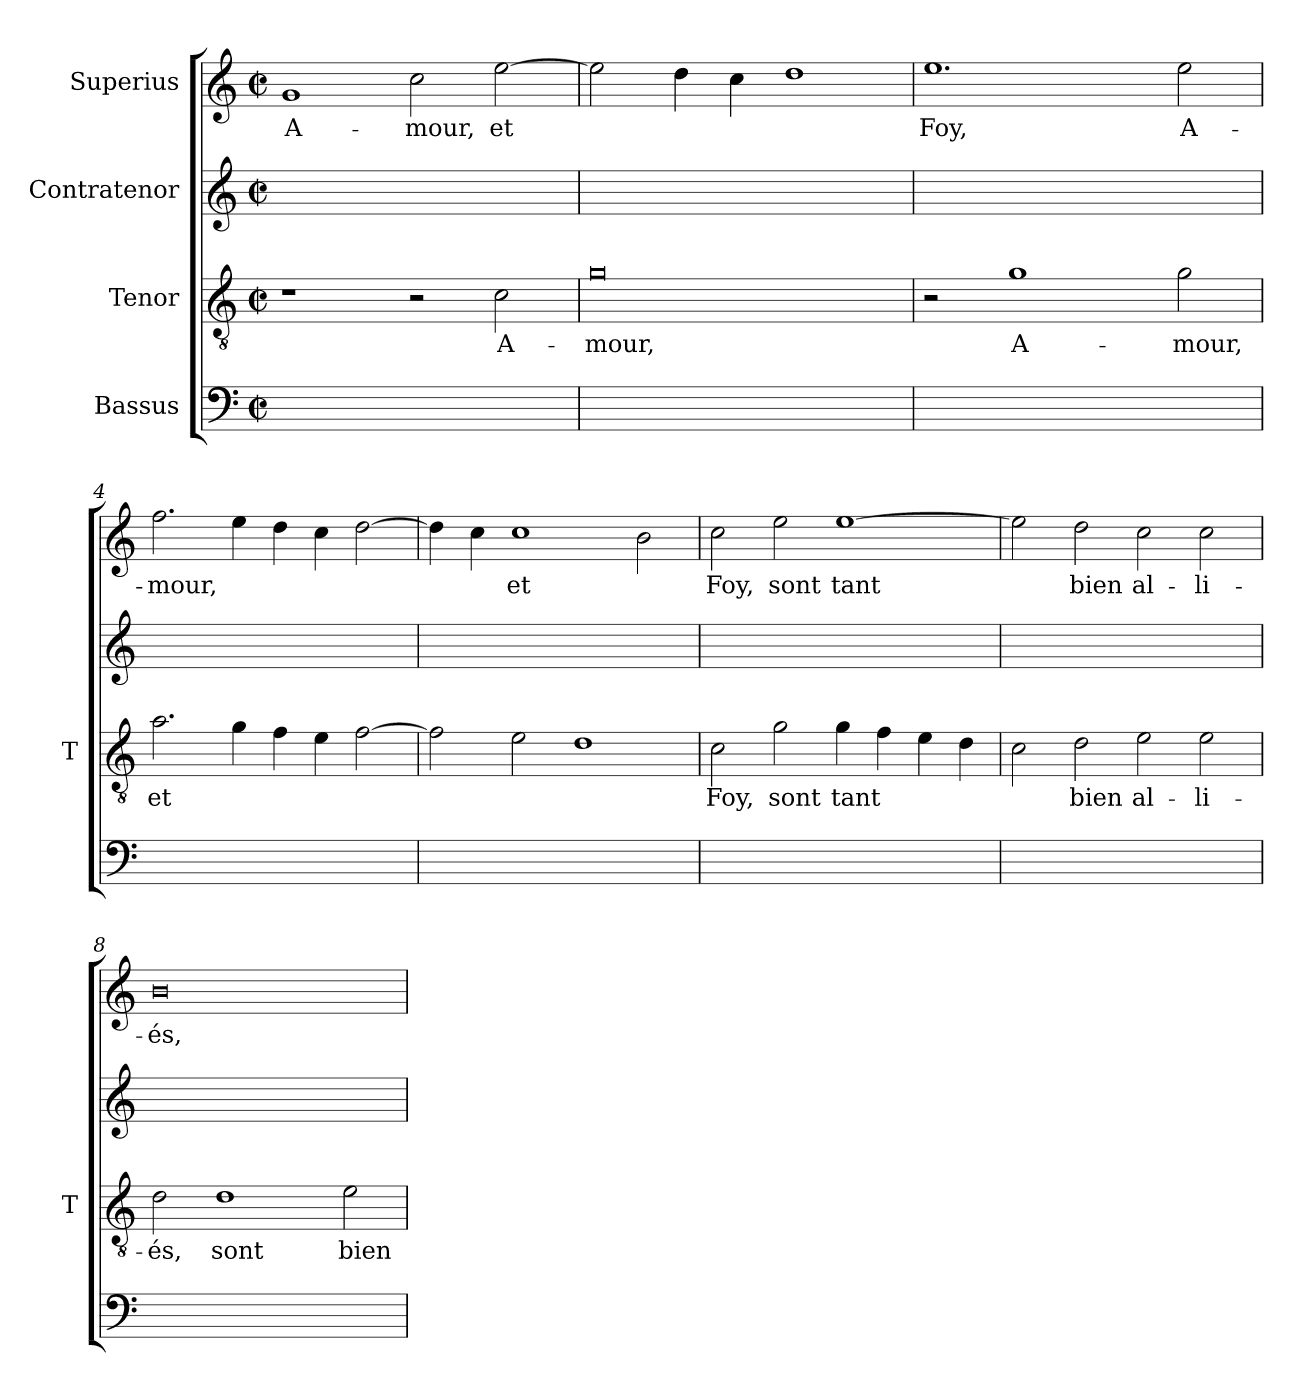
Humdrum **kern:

**kern	**kern	**text	**kern	**kern	**text
*part4	*part3	*part3	*part2	*part1	*part1
*staff4	*staff3	*staff3	*staff2	*staff1	*staff1
*I"Bassus	*I"Tenor	*	*I"Contratenor	*I"Superius	*
*	*I'T	*	*	*	*
*clefF4	*clefGv2	*	*clefG2	*clefG2	*
*k[]	*k[]	*	*k[]	*k[]	*
*C:	*C:	*	*C:	*C:	*
*M2/2	*M2/2	*	*M2/2	*M2/2	*
*met(c|)	*met(c|)	*	*met(c|)	*met(c|)	*
=1	=1	=1	=1	=1	=1
1ryy	1r	.	1ryy	1g	A-
1ryy	2r	.	1ryy	2cc	-mour,
.	2c	A-	.	[2ee	-et
=2	=2	=2	=2	=2	=2
1ryy	0g	-mour,	1ryy	2ee]	.
.	.	.	.	4dd	.
.	.	.	.	4cc	.
1ryy	.	.	1ryy	1dd	.
!!LO:PB:g=z
=3	=3	=3	=3	=3	=3
1ryy	2r	.	1ryy	1.ee	-Foy,
.	1g	A-	.	.	.
1ryy	.	.	1ryy	.	.
.	2g	-mour,	.	2ee	A-
=4	=4	=4	=4	=4	=4
1ryy	2.a	-et	1ryy	2.ff	-mour,
.	4g	.	.	4ee	.
1ryy	4f	.	1ryy	4dd	.
.	4e	.	.	4cc	.
.	[2f	.	.	[2dd	.
=5	=5	=5	=5	=5	=5
1ryy	2f]	.	1ryy	4dd]	.
.	.	.	.	4cc	.
.	2e	.	.	1cc	-et
1ryy	1d	.	1ryy	.	.
.	.	.	.	2b	.
!!LO:PB:g=z
=6	=6	=6	=6	=6	=6
1ryy	2c	-Foy,	1ryy	2cc	-Foy,
.	2g	-sont	.	2ee	-sont
1ryy	4g	-tant	1ryy	[1ee	-tant
.	4f	.	.	.	.
.	4e	.	.	.	.
.	4d	.	.	.	.
=7	=7	=7	=7	=7	=7
1ryy	2c	.	1ryy	2ee]	.
.	2d	-bien	.	2dd	-bien
1ryy	2e	al-	1ryy	2cc	al-
.	2e	li-	.	2cc	li-
=8	=8	=8	=8	=8	=8
1ryy	2d	-és,	1ryy	0b	-és,
.	1d	-sont	.	.	.
1ryy	.	.	1ryy	.	.
.	2e	-bien	.	.	.
=	=	=	=	=	=
*-	*-	*-	*-	*-	*-
